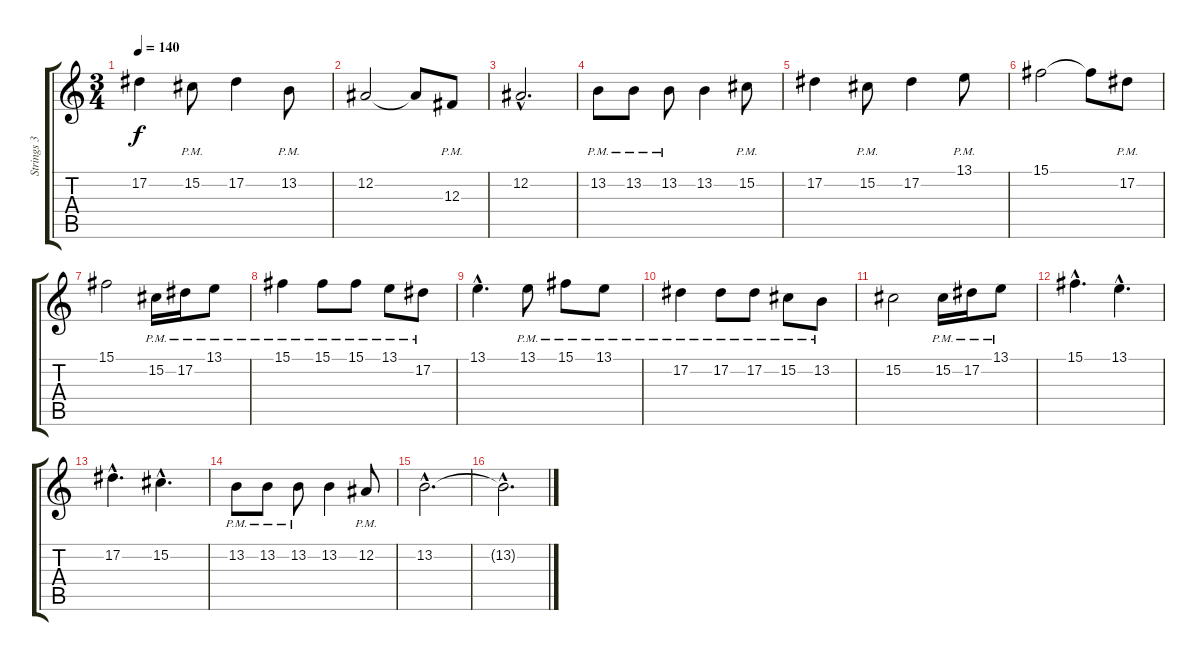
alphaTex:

\track ("Strings 3" "Strings 3") {instrument stringensemble2}
\staff {score tabs}
\tuning (Eb4 Bb3 Gb3 Db3 Ab2 Eb2) {hide}
\ts (3 4)
\tempo 140
\clef g2
\ks c
17.2.4{dy f} 15.2{pm}.8 17.2.4 13.2{pm}.8 |
12.2.2 12.2{t}.8 12.3{pm}.8 |
12.2{hac}.2{d} |
13.2{pm}.8 13.2{pm}.8 13.2{pm}.8 13.2.4 15.2{pm}.8 |
17.2.4 15.2{pm}.8 17.2.4 13.1{pm}.8 |
15.1.2 15.1{t}.8 17.2{pm}.8 |
15.1.2 15.2{pm}.16 17.2{pm}.16 13.1{pm}.8 |
15.1{pm}.4 15.1{pm}.8 15.1{pm}.8 13.1{pm}.8 17.2{pm}.8 |
13.1{hac}.4{d} 13.1{pm}.8 15.1{pm}.8 13.1{pm}.8 |
17.2{pm}.4 17.2{pm}.8 17.2{pm}.8 15.2{pm}.8 13.2{pm}.8 |
15.2.2 15.2{pm}.16 17.2{pm}.16 13.1{pm}.8 |
15.1{hac}.4{d} 13.1{hac}.4{d} |
17.2{hac}.4{d} 15.2{hac}.4{d} |
13.2{pm}.8 13.2{pm}.8 13.2{pm}.8 13.2.4 12.2{pm}.8 |
13.2{hac}.2{d} |
13.2{hac t}.2{d}
